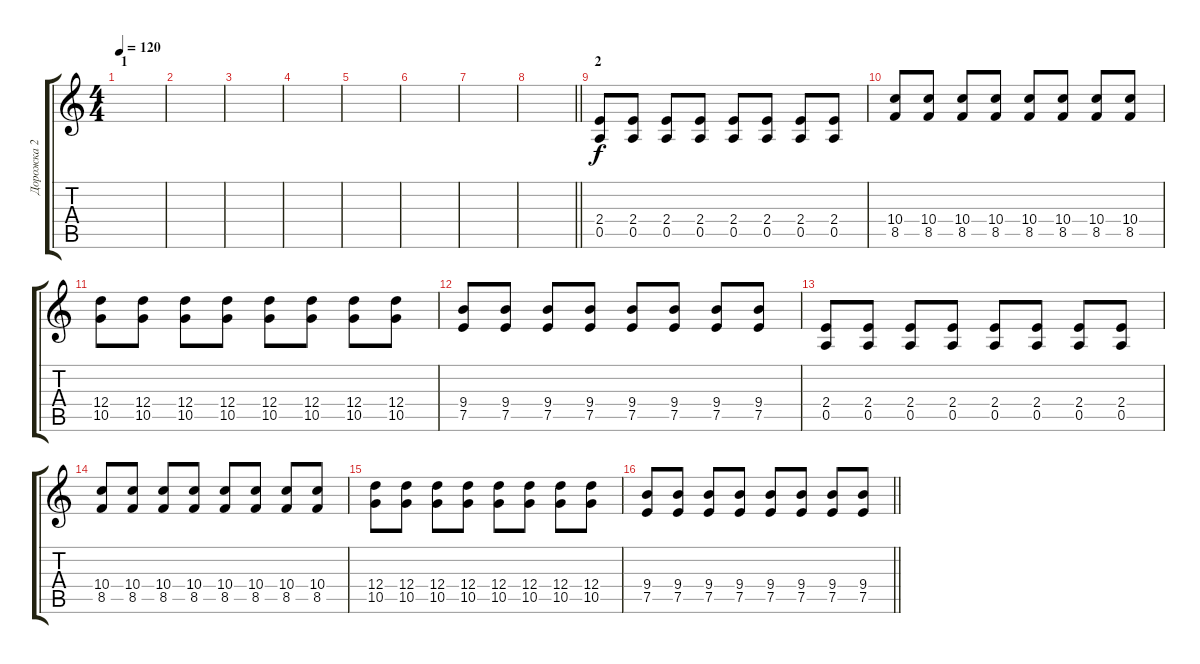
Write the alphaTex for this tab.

\track ("Дорожка 2" "Дорожка 2") {instrument distortionguitar}
\staff {score tabs}
\tuning (E4 B3 G3 D3 A2 E2) {hide}
\ts (4 4)
\section ("" "1")
\tempo 120
\clef g2
\ks c
|
|
|
|
|
|
|
\barLineRight lightlight
|
\section ("" "2")
(2.4 0.5).8 (2.4 0.5).8 (2.4 0.5).8 (2.4 0.5).8 (2.4 0.5).8 (2.4 0.5).8 (2.4 0.5).8 (2.4 0.5).8 |
(10.4 8.5).8 (10.4 8.5).8 (10.4 8.5).8 (10.4 8.5).8 (10.4 8.5).8 (10.4 8.5).8 (10.4 8.5).8 (10.4 8.5).8 |
(12.4 10.5).8 (12.4 10.5).8 (12.4 10.5).8 (12.4 10.5).8 (12.4 10.5).8 (12.4 10.5).8 (12.4 10.5).8 (12.4 10.5).8 |
(9.4 7.5).8 (9.4 7.5).8 (9.4 7.5).8 (9.4 7.5).8 (9.4 7.5).8 (9.4 7.5).8 (9.4 7.5).8 (9.4 7.5).8 |
(2.4 0.5).8 (2.4 0.5).8 (2.4 0.5).8 (2.4 0.5).8 (2.4 0.5).8 (2.4 0.5).8 (2.4 0.5).8 (2.4 0.5).8 |
(10.4 8.5).8 (10.4 8.5).8 (10.4 8.5).8 (10.4 8.5).8 (10.4 8.5).8 (10.4 8.5).8 (10.4 8.5).8 (10.4 8.5).8 |
(12.4 10.5).8 (12.4 10.5).8 (12.4 10.5).8 (12.4 10.5).8 (12.4 10.5).8 (12.4 10.5).8 (12.4 10.5).8 (12.4 10.5).8 |
\barLineRight lightlight
(9.4 7.5).8 (9.4 7.5).8 (9.4 7.5).8 (9.4 7.5).8 (9.4 7.5).8 (9.4 7.5).8 (9.4 7.5).8 (9.4 7.5).8
